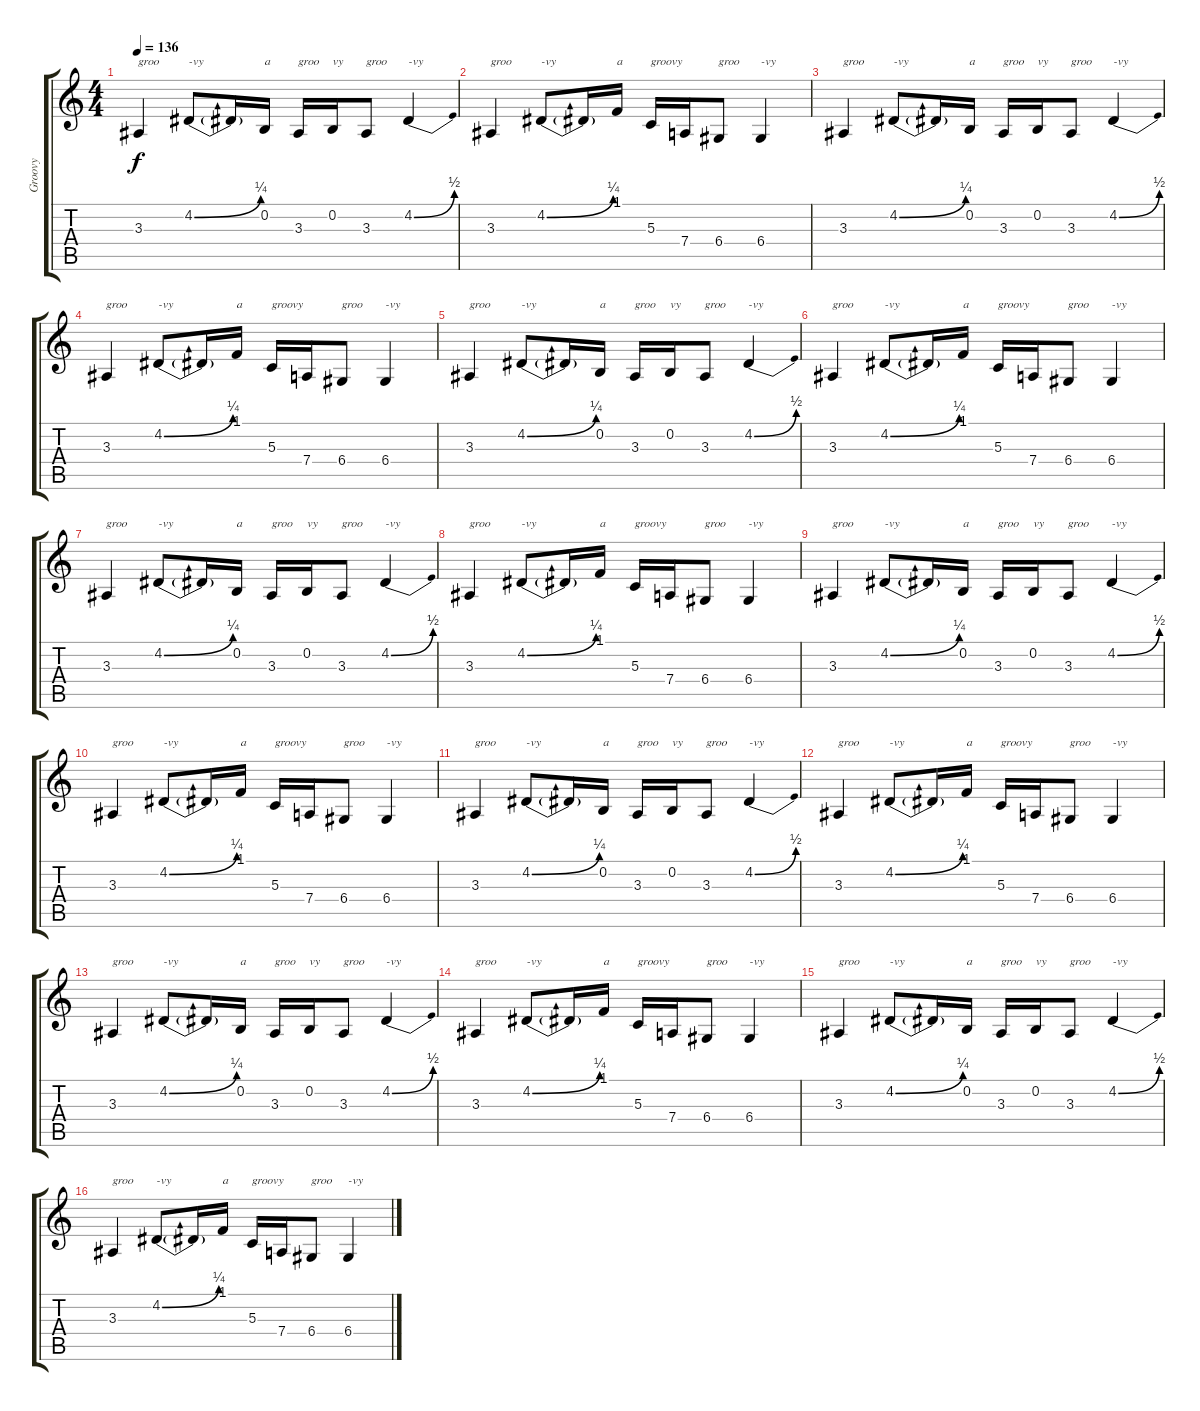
\track ("Groovy" "Groovy") {instrument lead6voice}
\staff {score tabs}
\tuning (E4 B3 G3 D3 A2 E2) {hide}
\ts (4 4)
\tempo 136
\clef g2
\ks c
3.3.4{txt "groo" dy f} 4.2{be (bend 0 0 60 1)}.8{txt "-vy"} 4.2{t}.16 0.2.16{txt "a"} 3.3.16{txt "groo"} 0.2.16{txt "vy"} 3.3.8{txt "groo"} 4.2{be (bend 0 0 60 2)}.4{txt "-vy"} |
3.3.4{txt "groo"} 4.2{be (bend 0 0 60 1)}.8{txt "-vy"} 4.2{t}.16 1.1.16{txt "a"} 5.3.16{txt "groovy"} 7.4.16 6.4.8{txt "groo"} 6.4.4{txt "-vy"} |
3.3.4{txt "groo"} 4.2{be (bend 0 0 60 1)}.8{txt "-vy"} 4.2{t}.16 0.2.16{txt "a"} 3.3.16{txt "groo"} 0.2.16{txt "vy"} 3.3.8{txt "groo"} 4.2{be (bend 0 0 60 2)}.4{txt "-vy"} |
3.3.4{txt "groo"} 4.2{be (bend 0 0 60 1)}.8{txt "-vy"} 4.2{t}.16 1.1.16{txt "a"} 5.3.16{txt "groovy"} 7.4.16 6.4.8{txt "groo"} 6.4.4{txt "-vy"} |
3.3.4{txt "groo"} 4.2{be (bend 0 0 60 1)}.8{txt "-vy"} 4.2{t}.16 0.2.16{txt "a"} 3.3.16{txt "groo"} 0.2.16{txt "vy"} 3.3.8{txt "groo"} 4.2{be (bend 0 0 60 2)}.4{txt "-vy"} |
3.3.4{txt "groo"} 4.2{be (bend 0 0 60 1)}.8{txt "-vy"} 4.2{t}.16 1.1.16{txt "a"} 5.3.16{txt "groovy"} 7.4.16 6.4.8{txt "groo"} 6.4.4{txt "-vy"} |
3.3.4{txt "groo"} 4.2{be (bend 0 0 60 1)}.8{txt "-vy"} 4.2{t}.16 0.2.16{txt "a"} 3.3.16{txt "groo"} 0.2.16{txt "vy"} 3.3.8{txt "groo"} 4.2{be (bend 0 0 60 2)}.4{txt "-vy"} |
3.3.4{txt "groo"} 4.2{be (bend 0 0 60 1)}.8{txt "-vy"} 4.2{t}.16 1.1.16{txt "a"} 5.3.16{txt "groovy"} 7.4.16 6.4.8{txt "groo"} 6.4.4{txt "-vy"} |
3.3.4{txt "groo"} 4.2{be (bend 0 0 60 1)}.8{txt "-vy"} 4.2{t}.16 0.2.16{txt "a"} 3.3.16{txt "groo"} 0.2.16{txt "vy"} 3.3.8{txt "groo"} 4.2{be (bend 0 0 60 2)}.4{txt "-vy"} |
3.3.4{txt "groo"} 4.2{be (bend 0 0 60 1)}.8{txt "-vy"} 4.2{t}.16 1.1.16{txt "a"} 5.3.16{txt "groovy"} 7.4.16 6.4.8{txt "groo"} 6.4.4{txt "-vy"} |
3.3.4{txt "groo"} 4.2{be (bend 0 0 60 1)}.8{txt "-vy"} 4.2{t}.16 0.2.16{txt "a"} 3.3.16{txt "groo"} 0.2.16{txt "vy"} 3.3.8{txt "groo"} 4.2{be (bend 0 0 60 2)}.4{txt "-vy"} |
3.3.4{txt "groo"} 4.2{be (bend 0 0 60 1)}.8{txt "-vy"} 4.2{t}.16 1.1.16{txt "a"} 5.3.16{txt "groovy"} 7.4.16 6.4.8{txt "groo"} 6.4.4{txt "-vy"} |
3.3.4{txt "groo"} 4.2{be (bend 0 0 60 1)}.8{txt "-vy"} 4.2{t}.16 0.2.16{txt "a"} 3.3.16{txt "groo"} 0.2.16{txt "vy"} 3.3.8{txt "groo"} 4.2{be (bend 0 0 60 2)}.4{txt "-vy"} |
3.3.4{txt "groo"} 4.2{be (bend 0 0 60 1)}.8{txt "-vy"} 4.2{t}.16 1.1.16{txt "a"} 5.3.16{txt "groovy"} 7.4.16 6.4.8{txt "groo"} 6.4.4{txt "-vy"} |
3.3.4{txt "groo"} 4.2{be (bend 0 0 60 1)}.8{txt "-vy"} 4.2{t}.16 0.2.16{txt "a"} 3.3.16{txt "groo"} 0.2.16{txt "vy"} 3.3.8{txt "groo"} 4.2{be (bend 0 0 60 2)}.4{txt "-vy"} |
3.3.4{txt "groo"} 4.2{be (bend 0 0 60 1)}.8{txt "-vy"} 4.2{t}.16 1.1.16{txt "a"} 5.3.16{txt "groovy"} 7.4.16 6.4.8{txt "groo"} 6.4.4{txt "-vy"}
